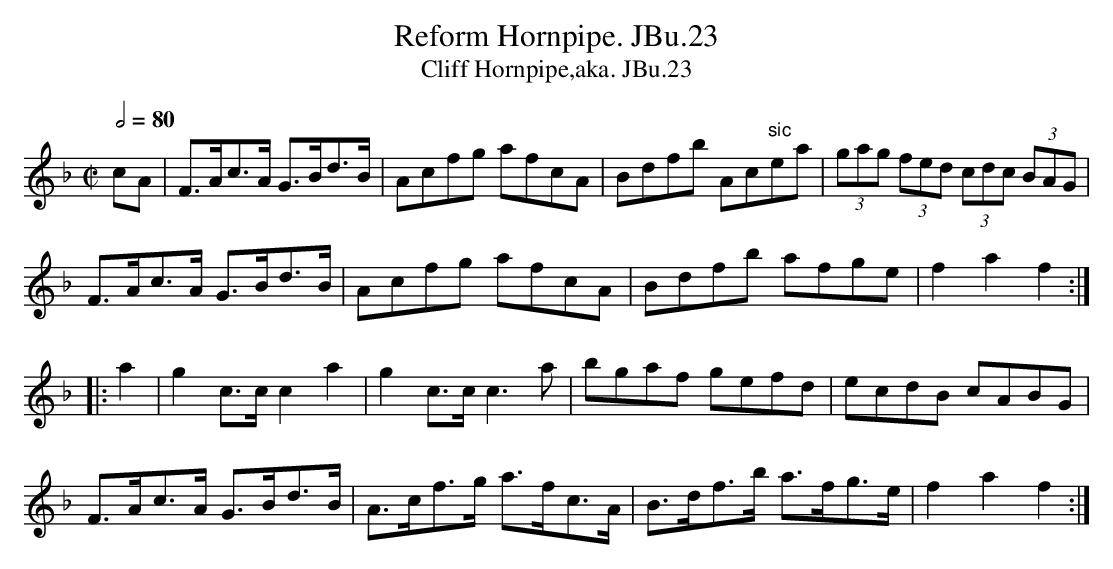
X:1
T:Reform Hornpipe. JBu.23
T:Cliff Hornpipe,aka. JBu.23
M:C|
L:1/8
Q:1/2=80
K:F
cA|F>Ac>A G>Bd>B|Acfg afcA|Bdfb Ac"^sic"ea|(3gag (3fed (3cdc (3BAG|
F>Ac>A G>Bd>B|Acfg afcA|Bdfb afge|f2a2f2:|
|:a2|g2c>cc2a2|g2c>cc3a|bgaf gefd|ecdB cABG|
F>Ac>A G>Bd>B|A>cf>g a>fc>A|B>df>b a>fg>e|f2a2f2:|
